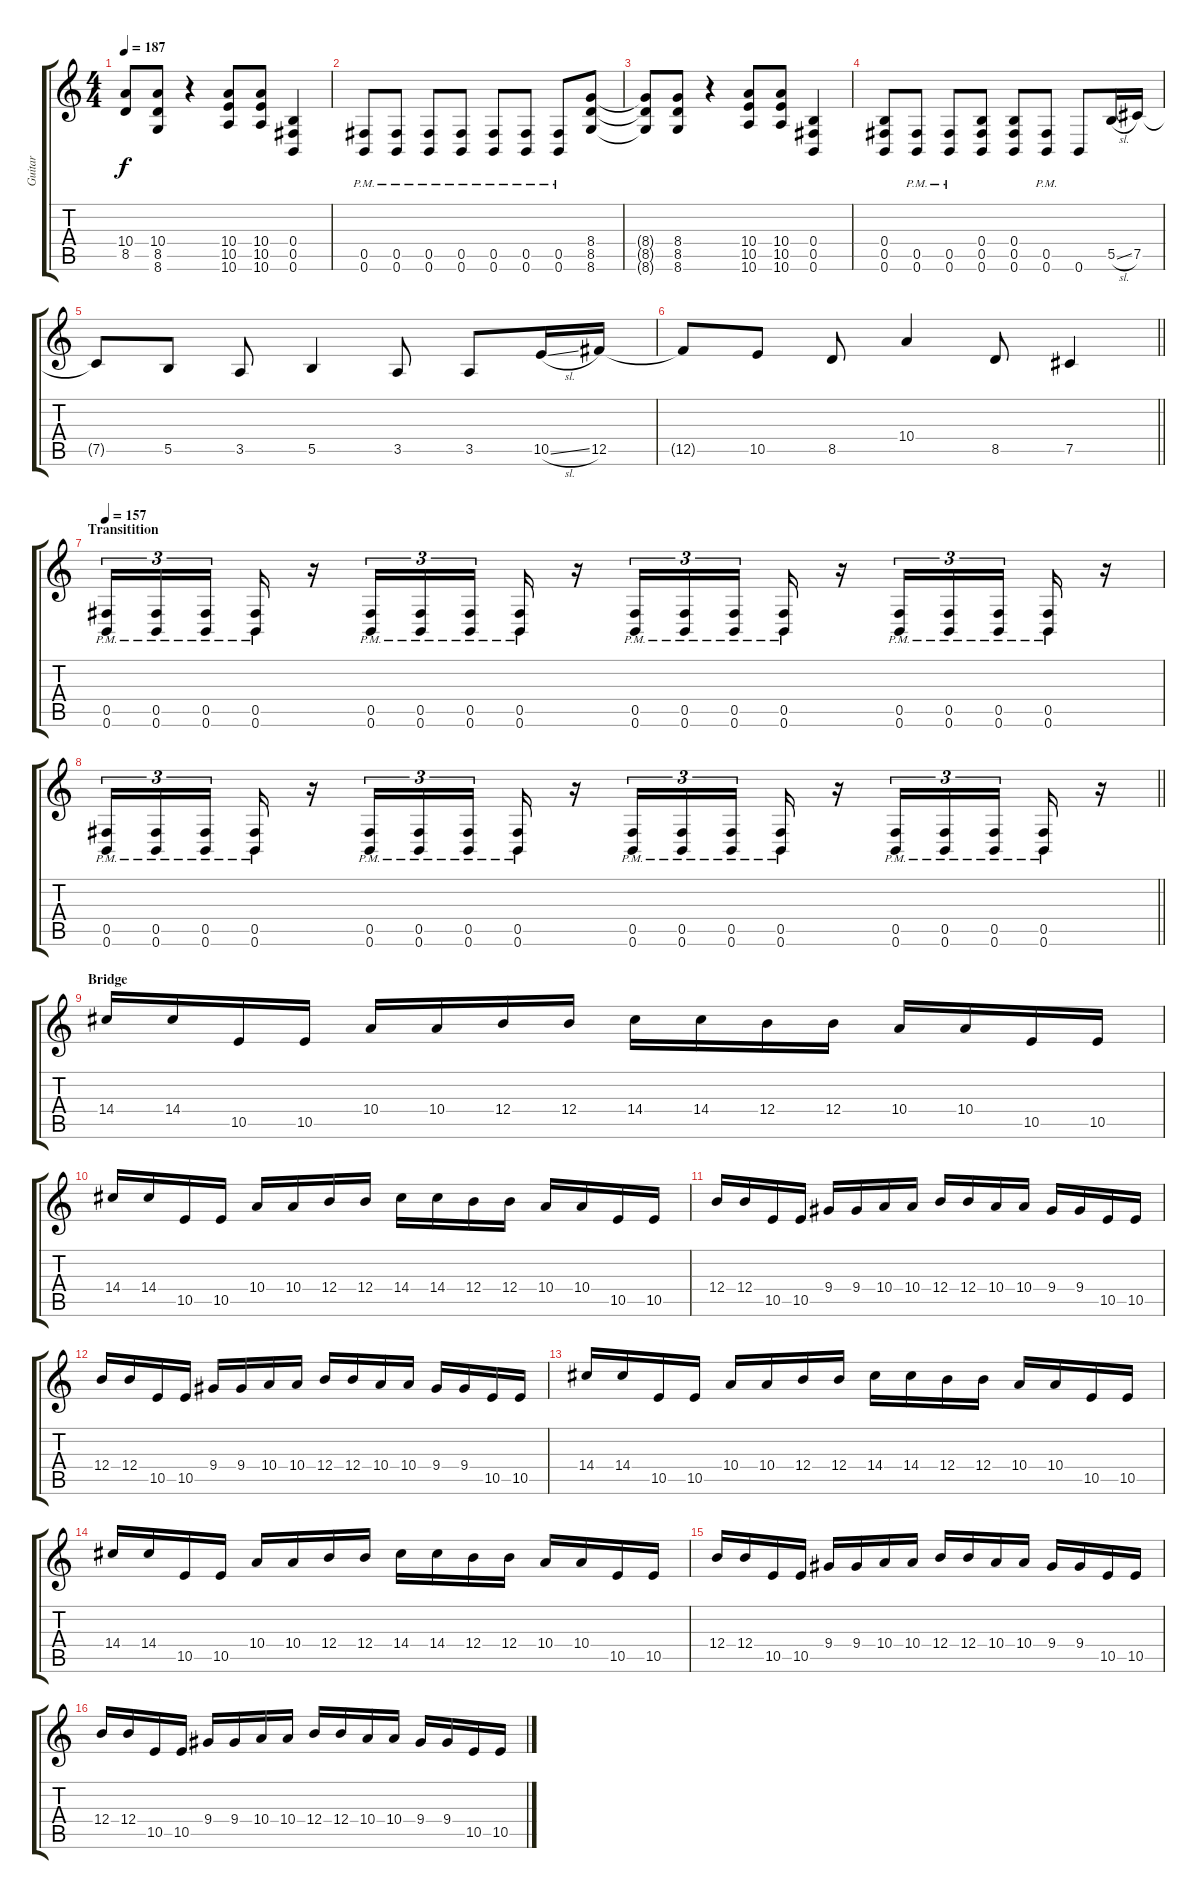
\track ("Guitar" "Guitar") {instrument distortionguitar}
\staff {score tabs}
\tuning (Db4 Ab3 E3 B2 Gb2 B1) {hide}
\ts (4 4)
\tempo 187
\clef g2
\ks c
(10.4{t} 8.5{t}).8{dy f} (10.4 8.5 8.6).8 r.4 (10.4 10.5 10.6).8 (10.4 10.5 10.6).8 (0.4 0.5 0.6).4 |
(0.5{pm} 0.6{pm}).8 (0.5{pm} 0.6{pm}).8 (0.5{pm} 0.6{pm}).8 (0.5{pm} 0.6{pm}).8 (0.5{pm} 0.6{pm}).8 (0.5{pm} 0.6{pm}).8 (0.5{pm} 0.6{pm}).8 (8.4 8.5 8.6).8 |
(8.4{t} 8.5{t} 8.6{t}).8 (8.4 8.5 8.6).8 r.4 (10.4 10.5 10.6).8 (10.4 10.5 10.6).8 (0.4 0.5 0.6).4 |
(0.4 0.5 0.6).8 (0.5{pm} 0.6{pm}).8 (0.5{pm} 0.6{pm}).8 (0.4 0.5 0.6).8 (0.4 0.5 0.6).8 (0.5{pm} 0.6{pm}).8 0.6.8 5.5{sl}.16 7.5.16 |
7.5{t}.8 5.5.8 3.5.8 5.5.4 3.5.8 3.5.8 10.5{sl}.16 12.5.16 |
\barLineRight lightlight
12.5{t}.8 10.5.8 8.5.8 10.4.4 8.5.8 7.5.4 |
\section ("" "Transitition")
\tempo 157
(0.5{pm} 0.6{pm}).16{tu (3 2)} (0.5{pm} 0.6{pm}).16{tu (3 2)} (0.5{pm} 0.6{pm}).16{tu (3 2) beam splitsecondary} (0.5{pm} 0.6{pm}).16 r.16 (0.5{pm} 0.6{pm}).16{tu (3 2)} (0.5{pm} 0.6{pm}).16{tu (3 2)} (0.5{pm} 0.6{pm}).16{tu (3 2) beam splitsecondary} (0.5{pm} 0.6{pm}).16 r.16 (0.5{pm} 0.6{pm}).16{tu (3 2)} (0.5{pm} 0.6{pm}).16{tu (3 2)} (0.5{pm} 0.6{pm}).16{tu (3 2) beam splitsecondary} (0.5{pm} 0.6{pm}).16 r.16 (0.5{pm} 0.6{pm}).16{tu (3 2)} (0.5{pm} 0.6{pm}).16{tu (3 2)} (0.5{pm} 0.6{pm}).16{tu (3 2) beam splitsecondary} (0.5{pm} 0.6{pm}).16 r.16 |
\barLineRight lightlight
(0.5{pm} 0.6{pm}).16{tu (3 2)} (0.5{pm} 0.6{pm}).16{tu (3 2)} (0.5{pm} 0.6{pm}).16{tu (3 2) beam splitsecondary} (0.5{pm} 0.6{pm}).16 r.16 (0.5{pm} 0.6{pm}).16{tu (3 2)} (0.5{pm} 0.6{pm}).16{tu (3 2)} (0.5{pm} 0.6{pm}).16{tu (3 2) beam splitsecondary} (0.5{pm} 0.6{pm}).16 r.16 (0.5{pm} 0.6{pm}).16{tu (3 2)} (0.5{pm} 0.6{pm}).16{tu (3 2)} (0.5{pm} 0.6{pm}).16{tu (3 2) beam splitsecondary} (0.5{pm} 0.6{pm}).16 r.16 (0.5{pm} 0.6{pm}).16{tu (3 2)} (0.5{pm} 0.6{pm}).16{tu (3 2)} (0.5{pm} 0.6{pm}).16{tu (3 2) beam splitsecondary} (0.5{pm} 0.6{pm}).16 r.16 |
\section ("" "Bridge")
14.4.16 14.4.16 10.5.16 10.5.16 10.4.16 10.4.16 12.4.16 12.4.16 14.4.16 14.4.16 12.4.16 12.4.16 10.4.16 10.4.16 10.5.16 10.5.16 |
14.4.16 14.4.16 10.5.16 10.5.16 10.4.16 10.4.16 12.4.16 12.4.16 14.4.16 14.4.16 12.4.16 12.4.16 10.4.16 10.4.16 10.5.16 10.5.16 |
12.4.16 12.4.16 10.5.16 10.5.16 9.4.16 9.4.16 10.4.16 10.4.16 12.4.16 12.4.16 10.4.16 10.4.16 9.4.16 9.4.16 10.5.16 10.5.16 |
12.4.16 12.4.16 10.5.16 10.5.16 9.4.16 9.4.16 10.4.16 10.4.16 12.4.16 12.4.16 10.4.16 10.4.16 9.4.16 9.4.16 10.5.16 10.5.16 |
14.4.16 14.4.16 10.5.16 10.5.16 10.4.16 10.4.16 12.4.16 12.4.16 14.4.16 14.4.16 12.4.16 12.4.16 10.4.16 10.4.16 10.5.16 10.5.16 |
14.4.16 14.4.16 10.5.16 10.5.16 10.4.16 10.4.16 12.4.16 12.4.16 14.4.16 14.4.16 12.4.16 12.4.16 10.4.16 10.4.16 10.5.16 10.5.16 |
12.4.16 12.4.16 10.5.16 10.5.16 9.4.16 9.4.16 10.4.16 10.4.16 12.4.16 12.4.16 10.4.16 10.4.16 9.4.16 9.4.16 10.5.16 10.5.16 |
12.4.16 12.4.16 10.5.16 10.5.16 9.4.16 9.4.16 10.4.16 10.4.16 12.4.16 12.4.16 10.4.16 10.4.16 9.4.16 9.4.16 10.5.16 10.5.16
